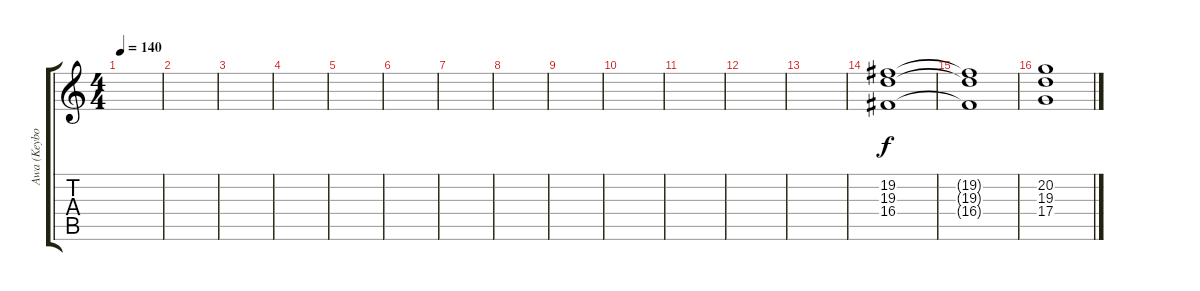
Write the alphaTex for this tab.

\track ("Awa (Keybords)" "Awa (Keybo") {instrument stringensemble2}
\staff {score tabs}
\tuning (E4 B3 G3 D3 A2 E2) {hide}
\ts (4 4)
\tempo 140
\clef g2
\ks c
|
|
|
|
|
|
|
|
|
|
|
|
|
(19.2 19.3 16.4).1{volume 5} |
(19.2{t} 19.3{t} 16.4{t}).1 |
(20.2 19.3 17.4).1
